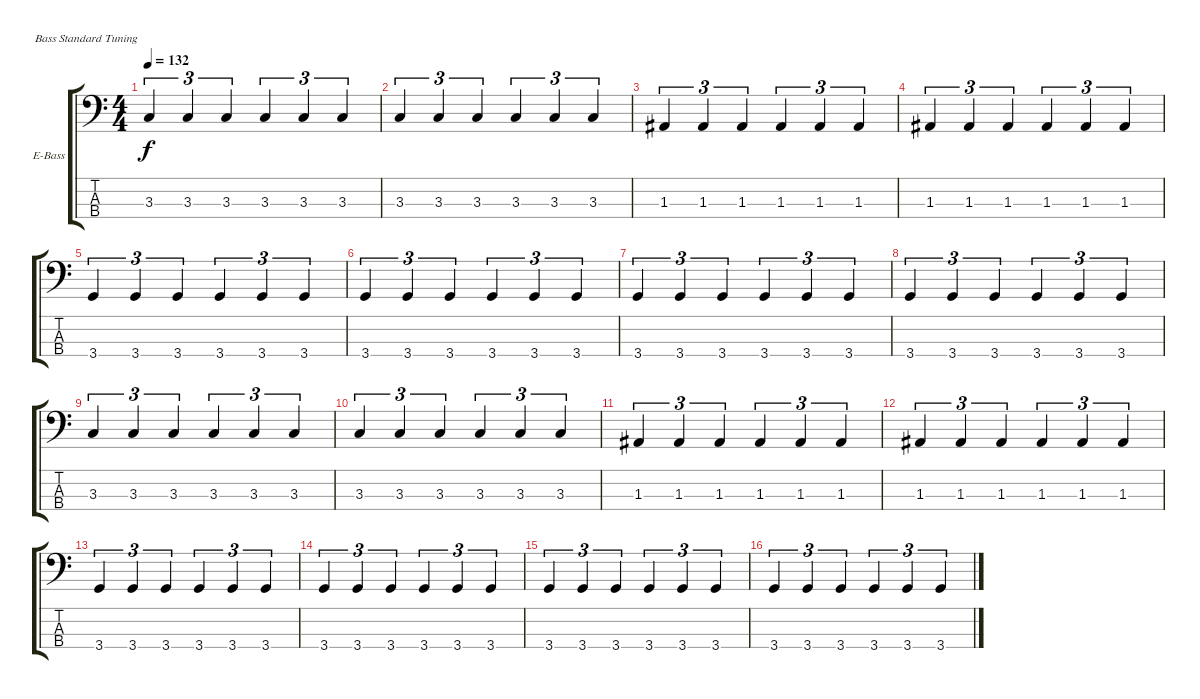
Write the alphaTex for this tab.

\defaultSystemsLayout 4
\bracketExtendMode groupsimilarinstruments
\firstSystemTrackNameOrientation horizontal
\otherSystemsTrackNameOrientation horizontal
\track ("Electric Bass" "E-Bass") {instrument electricbassfinger}
\staff {score tabs}
\tuning (G2 D2 A1 E1)
\ts (4 4)
\tempo 132
\clef f4
\scale
0.333333
\ks c
3.3.4{tu (3 2) dy f} 3.3.4{tu (3 2)} 3.3.4{tu (3 2)} 3.3.4{tu (3 2)} 3.3.4{tu (3 2)} 3.3.4{tu (3 2)} |
\scale
0.333333 3.3.4{tu (3 2)} 3.3.4{tu (3 2)} 3.3.4{tu (3 2)} 3.3.4{tu (3 2)} 3.3.4{tu (3 2)} 3.3.4{tu (3 2)} |
\scale
0.333333 1.3.4{tu (3 2)} 1.3.4{tu (3 2)} 1.3.4{tu (3 2)} 1.3.4{tu (3 2)} 1.3.4{tu (3 2)} 1.3.4{tu (3 2)} |
\scale
0.333333 1.3.4{tu (3 2)} 1.3.4{tu (3 2)} 1.3.4{tu (3 2)} 1.3.4{tu (3 2)} 1.3.4{tu (3 2)} 1.3.4{tu (3 2)} |
\scale
0.333333 3.4.4{tu (3 2)} 3.4.4{tu (3 2)} 3.4.4{tu (3 2)} 3.4.4{tu (3 2)} 3.4.4{tu (3 2)} 3.4.4{tu (3 2)} |
\scale
0.333333 3.4.4{tu (3 2)} 3.4.4{tu (3 2)} 3.4.4{tu (3 2)} 3.4.4{tu (3 2)} 3.4.4{tu (3 2)} 3.4.4{tu (3 2)} |
\scale
0.333333 3.4.4{tu (3 2)} 3.4.4{tu (3 2)} 3.4.4{tu (3 2)} 3.4.4{tu (3 2)} 3.4.4{tu (3 2)} 3.4.4{tu (3 2)} |
\scale
0.333333 3.4.4{tu (3 2)} 3.4.4{tu (3 2)} 3.4.4{tu (3 2)} 3.4.4{tu (3 2)} 3.4.4{tu (3 2)} 3.4.4{tu (3 2)} |
\scale
0.333333 3.3.4{tu (3 2)} 3.3.4{tu (3 2)} 3.3.4{tu (3 2)} 3.3.4{tu (3 2)} 3.3.4{tu (3 2)} 3.3.4{tu (3 2)} |
\scale
0.333333 3.3.4{tu (3 2)} 3.3.4{tu (3 2)} 3.3.4{tu (3 2)} 3.3.4{tu (3 2)} 3.3.4{tu (3 2)} 3.3.4{tu (3 2)} |
\scale
0.333333 1.3.4{tu (3 2)} 1.3.4{tu (3 2)} 1.3.4{tu (3 2)} 1.3.4{tu (3 2)} 1.3.4{tu (3 2)} 1.3.4{tu (3 2)} |
\scale
0.333333 1.3.4{tu (3 2)} 1.3.4{tu (3 2)} 1.3.4{tu (3 2)} 1.3.4{tu (3 2)} 1.3.4{tu (3 2)} 1.3.4{tu (3 2)} |
\scale
0.333333 3.4.4{tu (3 2)} 3.4.4{tu (3 2)} 3.4.4{tu (3 2)} 3.4.4{tu (3 2)} 3.4.4{tu (3 2)} 3.4.4{tu (3 2)} |
\scale
0.333333 3.4.4{tu (3 2)} 3.4.4{tu (3 2)} 3.4.4{tu (3 2)} 3.4.4{tu (3 2)} 3.4.4{tu (3 2)} 3.4.4{tu (3 2)} |
\scale
0.333333 3.4.4{tu (3 2)} 3.4.4{tu (3 2)} 3.4.4{tu (3 2)} 3.4.4{tu (3 2)} 3.4.4{tu (3 2)} 3.4.4{tu (3 2)} |
\scale
0.333333 3.4.4{tu (3 2)} 3.4.4{tu (3 2)} 3.4.4{tu (3 2)} 3.4.4{tu (3 2)} 3.4.4{tu (3 2)} 3.4.4{tu (3 2)}
